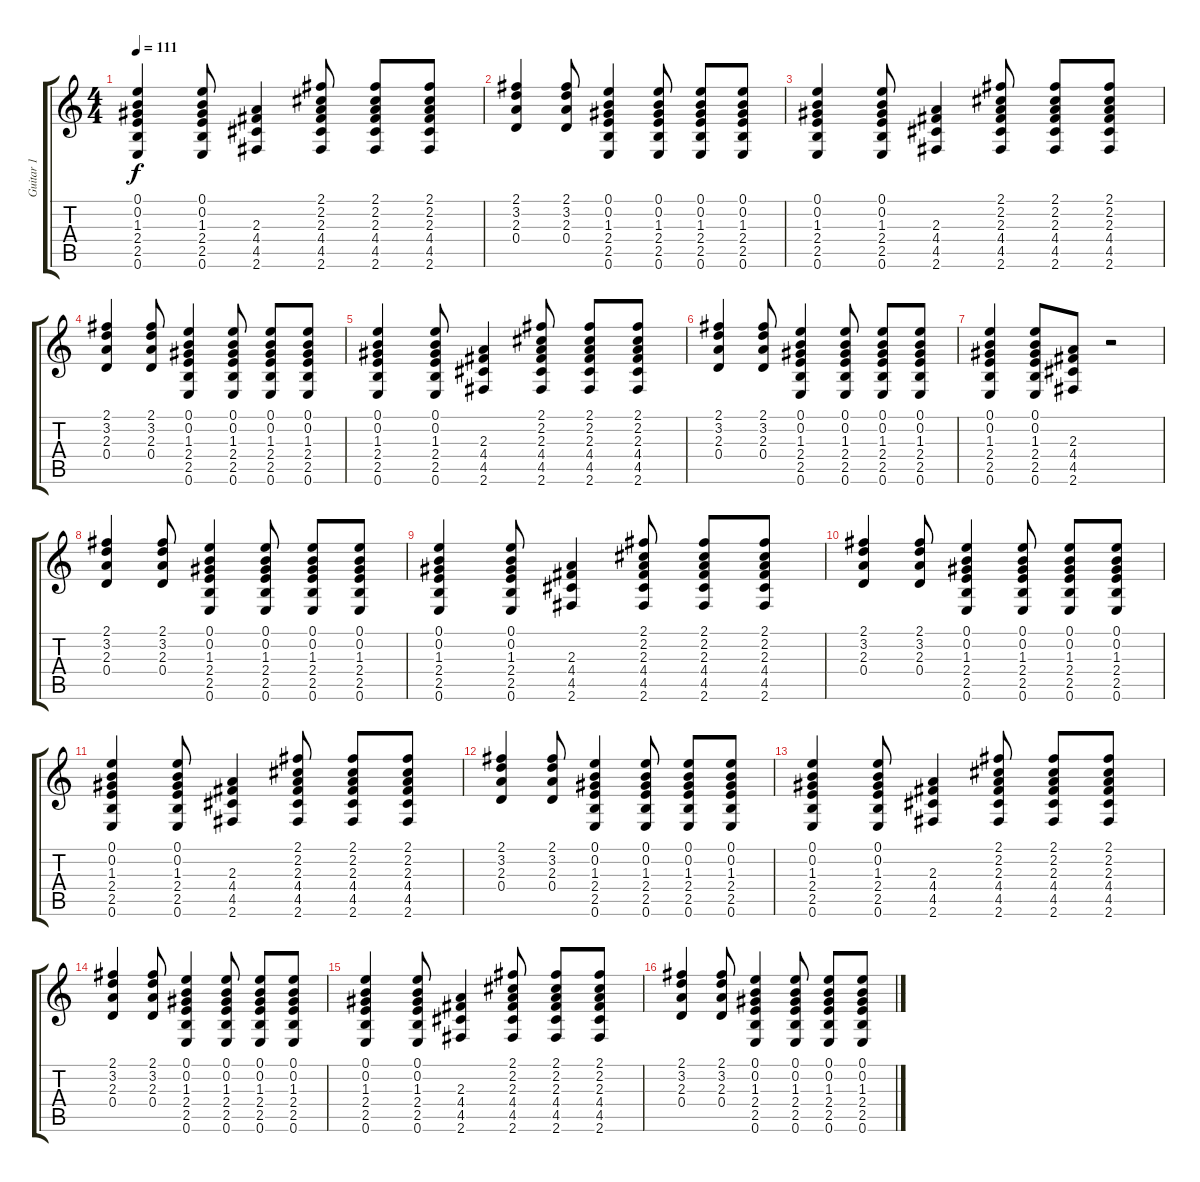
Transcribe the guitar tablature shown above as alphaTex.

\track ("Guitar 1" "Guitar 1") {instrument overdrivenguitar}
\staff {score tabs}
\tuning (E4 B3 G3 D3 A2 E2) {hide}
\ts (4 4)
\tempo 111
\clef g2
\ks c
(0.1 0.2 1.3 2.4 2.5 0.6).4{dy f} (0.1 0.2 1.3 2.4 2.5 0.6).8 (2.3 4.4 4.5 2.6).4 (2.1 2.2 2.3 4.4 4.5 2.6).8 (2.1 2.2 2.3 4.4 4.5 2.6).8 (2.1 2.2 2.3 4.4 4.5 2.6).8 |
(2.1 3.2 2.3 0.4).4 (2.1 3.2 2.3 0.4).8 (0.1 0.2 1.3 2.4 2.5 0.6).4 (0.1 0.2 1.3 2.4 2.5 0.6).8 (0.1 0.2 1.3 2.4 2.5 0.6).8 (0.1 0.2 1.3 2.4 2.5 0.6).8 |
(0.1 0.2 1.3 2.4 2.5 0.6).4 (0.1 0.2 1.3 2.4 2.5 0.6).8 (2.3 4.4 4.5 2.6).4 (2.1 2.2 2.3 4.4 4.5 2.6).8 (2.1 2.2 2.3 4.4 4.5 2.6).8 (2.1 2.2 2.3 4.4 4.5 2.6).8 |
(2.1 3.2 2.3 0.4).4 (2.1 3.2 2.3 0.4).8 (0.1 0.2 1.3 2.4 2.5 0.6).4 (0.1 0.2 1.3 2.4 2.5 0.6).8 (0.1 0.2 1.3 2.4 2.5 0.6).8 (0.1 0.2 1.3 2.4 2.5 0.6).8 |
(0.1 0.2 1.3 2.4 2.5 0.6).4 (0.1 0.2 1.3 2.4 2.5 0.6).8 (2.3 4.4 4.5 2.6).4 (2.1 2.2 2.3 4.4 4.5 2.6).8 (2.1 2.2 2.3 4.4 4.5 2.6).8 (2.1 2.2 2.3 4.4 4.5 2.6).8 |
(2.1 3.2 2.3 0.4).4 (2.1 3.2 2.3 0.4).8 (0.1 0.2 1.3 2.4 2.5 0.6).4 (0.1 0.2 1.3 2.4 2.5 0.6).8 (0.1 0.2 1.3 2.4 2.5 0.6).8 (0.1 0.2 1.3 2.4 2.5 0.6).8 |
(0.1 0.2 1.3 2.4 2.5 0.6).4 (0.1 0.2 1.3 2.4 2.5 0.6).8 (2.3 4.4 4.5 2.6).8 r.2 |
(2.1 3.2 2.3 0.4).4 (2.1 3.2 2.3 0.4).8 (0.1 0.2 1.3 2.4 2.5 0.6).4 (0.1 0.2 1.3 2.4 2.5 0.6).8 (0.1 0.2 1.3 2.4 2.5 0.6).8 (0.1 0.2 1.3 2.4 2.5 0.6).8 |
(0.1 0.2 1.3 2.4 2.5 0.6).4 (0.1 0.2 1.3 2.4 2.5 0.6).8 (2.3 4.4 4.5 2.6).4 (2.1 2.2 2.3 4.4 4.5 2.6).8 (2.1 2.2 2.3 4.4 4.5 2.6).8 (2.1 2.2 2.3 4.4 4.5 2.6).8 |
(2.1 3.2 2.3 0.4).4 (2.1 3.2 2.3 0.4).8 (0.1 0.2 1.3 2.4 2.5 0.6).4 (0.1 0.2 1.3 2.4 2.5 0.6).8 (0.1 0.2 1.3 2.4 2.5 0.6).8 (0.1 0.2 1.3 2.4 2.5 0.6).8 |
(0.1 0.2 1.3 2.4 2.5 0.6).4 (0.1 0.2 1.3 2.4 2.5 0.6).8 (2.3 4.4 4.5 2.6).4 (2.1 2.2 2.3 4.4 4.5 2.6).8 (2.1 2.2 2.3 4.4 4.5 2.6).8 (2.1 2.2 2.3 4.4 4.5 2.6).8 |
(2.1 3.2 2.3 0.4).4 (2.1 3.2 2.3 0.4).8 (0.1 0.2 1.3 2.4 2.5 0.6).4 (0.1 0.2 1.3 2.4 2.5 0.6).8 (0.1 0.2 1.3 2.4 2.5 0.6).8 (0.1 0.2 1.3 2.4 2.5 0.6).8 |
(0.1 0.2 1.3 2.4 2.5 0.6).4 (0.1 0.2 1.3 2.4 2.5 0.6).8 (2.3 4.4 4.5 2.6).4 (2.1 2.2 2.3 4.4 4.5 2.6).8 (2.1 2.2 2.3 4.4 4.5 2.6).8 (2.1 2.2 2.3 4.4 4.5 2.6).8 |
(2.1 3.2 2.3 0.4).4 (2.1 3.2 2.3 0.4).8 (0.1 0.2 1.3 2.4 2.5 0.6).4 (0.1 0.2 1.3 2.4 2.5 0.6).8 (0.1 0.2 1.3 2.4 2.5 0.6).8 (0.1 0.2 1.3 2.4 2.5 0.6).8 |
(0.1 0.2 1.3 2.4 2.5 0.6).4 (0.1 0.2 1.3 2.4 2.5 0.6).8 (2.3 4.4 4.5 2.6).4 (2.1 2.2 2.3 4.4 4.5 2.6).8 (2.1 2.2 2.3 4.4 4.5 2.6).8 (2.1 2.2 2.3 4.4 4.5 2.6).8 |
(2.1 3.2 2.3 0.4).4 (2.1 3.2 2.3 0.4).8 (0.1 0.2 1.3 2.4 2.5 0.6).4 (0.1 0.2 1.3 2.4 2.5 0.6).8 (0.1 0.2 1.3 2.4 2.5 0.6).8 (0.1 0.2 1.3 2.4 2.5 0.6).8
